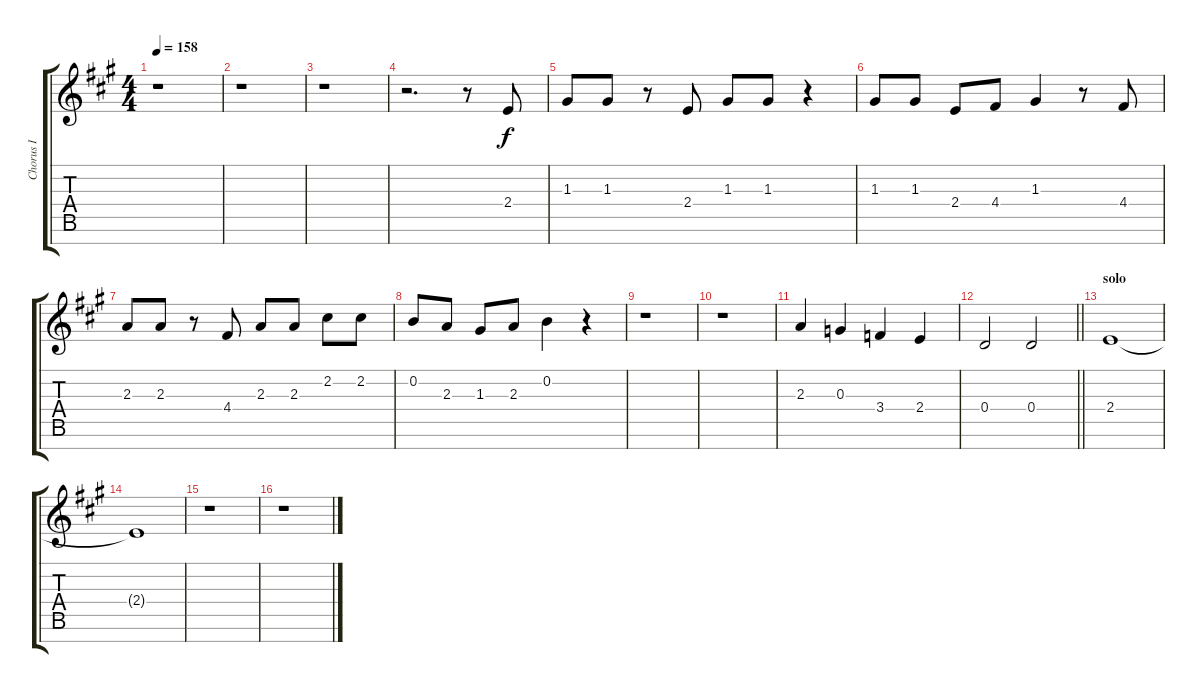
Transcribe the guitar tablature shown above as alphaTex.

\track ("Chorus I" "Chorus I") {instrument voiceoohs}
\staff {score tabs}
\tuning (E5 B4 G4 D4 A3 E3 B2) {hide}
\ts (4 4)
\tempo 158
\clef g2
\ks a
r.1{dy f} |
r.1 |
r.1 |
r.2{d} r.8 2.4.8 |
1.3.8 1.3.8 r.8 2.4.8 1.3.8 1.3.8 r.4 |
1.3.8 1.3.8 2.4.8 4.4.8 1.3.4 r.8 4.4.8 |
2.3.8 2.3.8 r.8 4.4.8 2.3.8 2.3.8 2.2.8 2.2.8 |
0.2.8 2.3.8 1.3.8 2.3.8 0.2.4 r.4 |
r.1 |
r.1 |
2.3.4 0.3.4 3.4.4 2.4.4 |
\barLineRight lightlight
0.4.2 0.4.2 |
\section ("" "solo")
2.4.1 |
2.4{t}.1 |
r.1 |
r.1
